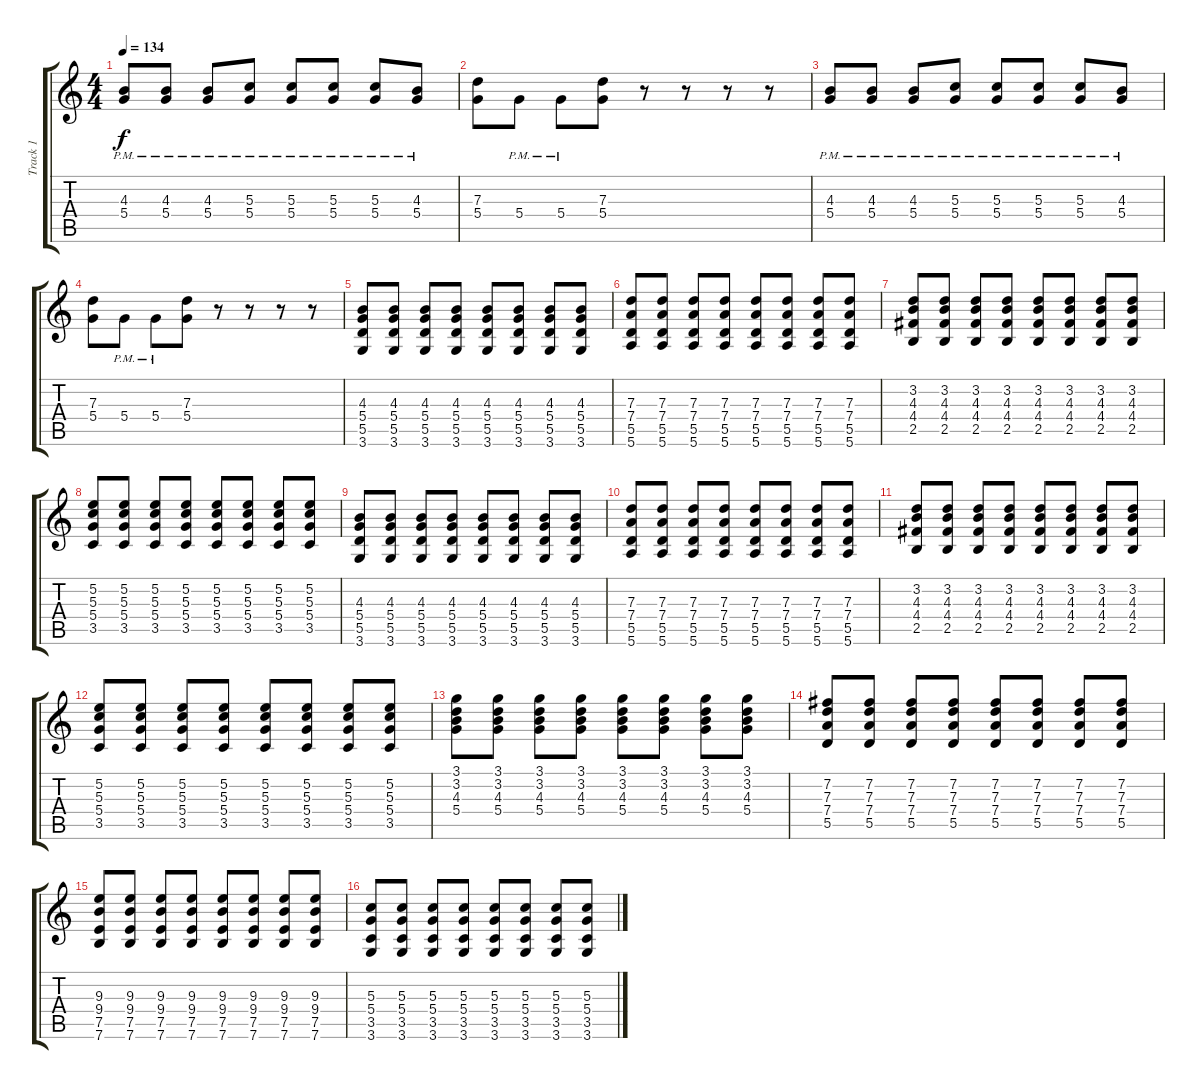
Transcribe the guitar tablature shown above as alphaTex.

\track ("Track 1" "Track 1") {instrument electricguitarmuted}
\staff {score tabs}
\tuning (E4 B3 G3 D3 A2 E2) {hide}
\ts (4 4)
\tempo 134
\clef g2
\ks c
(4.3{pm} 5.4{pm}).8{dy f} (4.3{pm} 5.4{pm}).8 (4.3{pm} 5.4{pm}).8 (5.3{pm} 5.4{pm}).8 (5.3{pm} 5.4{pm}).8 (5.3{pm} 5.4{pm}).8 (5.3{pm} 5.4{pm}).8 (4.3{pm} 5.4{pm}).8 |
(7.3 5.4).8 5.4{pm}.8 5.4{pm}.8 (7.3 5.4).8 r.8 r.8 r.8 r.8 |
(4.3{pm} 5.4{pm}).8 (4.3{pm} 5.4{pm}).8 (4.3{pm} 5.4{pm}).8 (5.3{pm} 5.4{pm}).8 (5.3{pm} 5.4{pm}).8 (5.3{pm} 5.4{pm}).8 (5.3{pm} 5.4{pm}).8 (4.3{pm} 5.4{pm}).8 |
(7.3 5.4).8 5.4{pm}.8 5.4{pm}.8 (7.3 5.4).8 r.8 r.8 r.8 r.8 |
(4.3 5.4 5.5 3.6).8 (4.3 5.4 5.5 3.6).8 (4.3 5.4 5.5 3.6).8 (4.3 5.4 5.5 3.6).8 (4.3 5.4 5.5 3.6).8 (4.3 5.4 5.5 3.6).8 (4.3 5.4 5.5 3.6).8 (4.3 5.4 5.5 3.6).8 |
(7.3 7.4 5.5 5.6).8 (7.3 7.4 5.5 5.6).8 (7.3 7.4 5.5 5.6).8 (7.3 7.4 5.5 5.6).8 (7.3 7.4 5.5 5.6).8 (7.3 7.4 5.5 5.6).8 (7.3 7.4 5.5 5.6).8 (7.3 7.4 5.5 5.6).8 |
(3.2 4.3 4.4 2.5).8 (3.2 4.3 4.4 2.5).8 (3.2 4.3 4.4 2.5).8 (3.2 4.3 4.4 2.5).8 (3.2 4.3 4.4 2.5).8 (3.2 4.3 4.4 2.5).8 (3.2 4.3 4.4 2.5).8 (3.2 4.3 4.4 2.5).8 |
(5.2 5.3 5.4 3.5).8 (5.2 5.3 5.4 3.5).8 (5.2 5.3 5.4 3.5).8 (5.2 5.3 5.4 3.5).8 (5.2 5.3 5.4 3.5).8 (5.2 5.3 5.4 3.5).8 (5.2 5.3 5.4 3.5).8 (5.2 5.3 5.4 3.5).8 |
(4.3 5.4 5.5 3.6).8 (4.3 5.4 5.5 3.6).8 (4.3 5.4 5.5 3.6).8 (4.3 5.4 5.5 3.6).8 (4.3 5.4 5.5 3.6).8 (4.3 5.4 5.5 3.6).8 (4.3 5.4 5.5 3.6).8 (4.3 5.4 5.5 3.6).8 |
(7.3 7.4 5.5 5.6).8 (7.3 7.4 5.5 5.6).8 (7.3 7.4 5.5 5.6).8 (7.3 7.4 5.5 5.6).8 (7.3 7.4 5.5 5.6).8 (7.3 7.4 5.5 5.6).8 (7.3 7.4 5.5 5.6).8 (7.3 7.4 5.5 5.6).8 |
(3.2 4.3 4.4 2.5).8 (3.2 4.3 4.4 2.5).8 (3.2 4.3 4.4 2.5).8 (3.2 4.3 4.4 2.5).8 (3.2 4.3 4.4 2.5).8 (3.2 4.3 4.4 2.5).8 (3.2 4.3 4.4 2.5).8 (3.2 4.3 4.4 2.5).8 |
(5.2 5.3 5.4 3.5).8 (5.2 5.3 5.4 3.5).8 (5.2 5.3 5.4 3.5).8 (5.2 5.3 5.4 3.5).8 (5.2 5.3 5.4 3.5).8 (5.2 5.3 5.4 3.5).8 (5.2 5.3 5.4 3.5).8 (5.2 5.3 5.4 3.5).8 |
(3.1 3.2 4.3 5.4).8 (3.1 3.2 4.3 5.4).8 (3.1 3.2 4.3 5.4).8 (3.1 3.2 4.3 5.4).8 (3.1 3.2 4.3 5.4).8 (3.1 3.2 4.3 5.4).8 (3.1 3.2 4.3 5.4).8 (3.1 3.2 4.3 5.4).8 |
(7.2 7.3 7.4 5.5).8 (7.2 7.3 7.4 5.5).8 (7.2 7.3 7.4 5.5).8 (7.2 7.3 7.4 5.5).8 (7.2 7.3 7.4 5.5).8 (7.2 7.3 7.4 5.5).8 (7.2 7.3 7.4 5.5).8 (7.2 7.3 7.4 5.5).8 |
(9.3 9.4 7.5 7.6).8 (9.3 9.4 7.5 7.6).8 (9.3 9.4 7.5 7.6).8 (9.3 9.4 7.5 7.6).8 (9.3 9.4 7.5 7.6).8 (9.3 9.4 7.5 7.6).8 (9.3 9.4 7.5 7.6).8 (9.3 9.4 7.5 7.6).8 |
(5.3 5.4 3.5 3.6).8 (5.3 5.4 3.5 3.6).8 (5.3 5.4 3.5 3.6).8 (5.3 5.4 3.5 3.6).8 (5.3 5.4 3.5 3.6).8 (5.3 5.4 3.5 3.6).8 (5.3 5.4 3.5 3.6).8 (5.3 5.4 3.5 3.6).8
